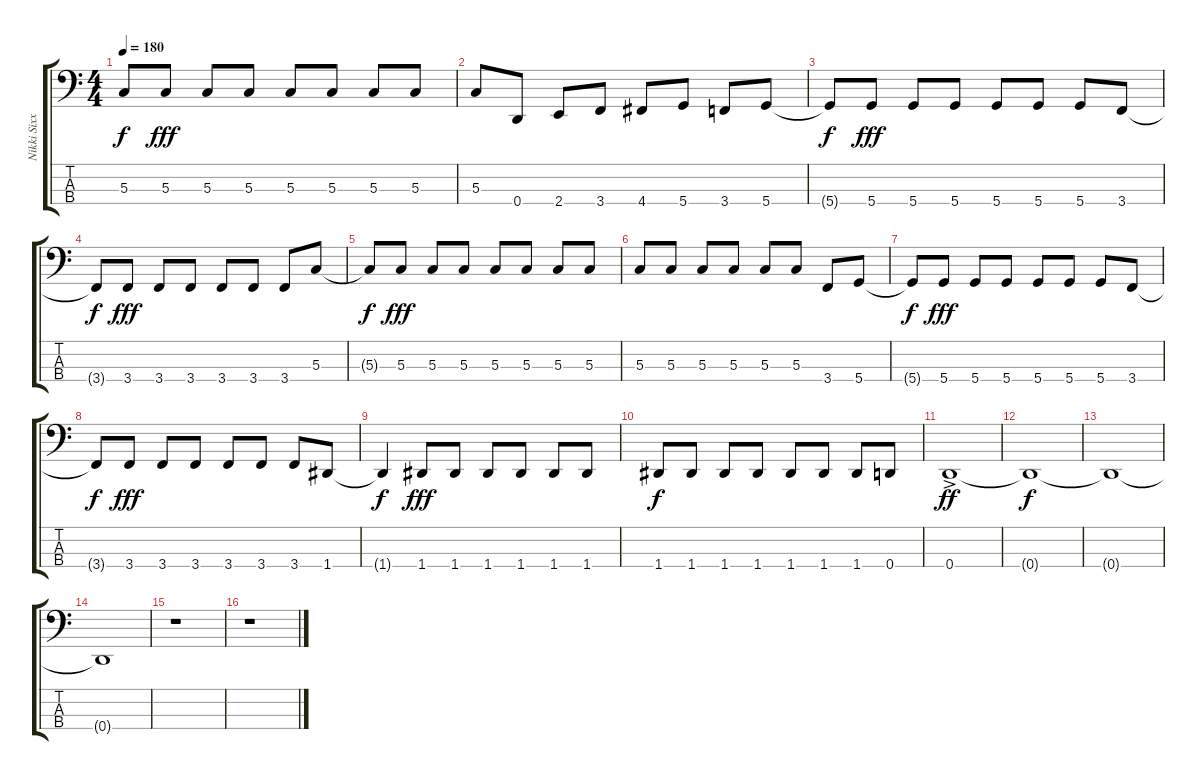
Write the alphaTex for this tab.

\track ("Nikki Sixx" "Nikki Sixx") {instrument electricbasspick}
\staff {score tabs}
\tuning (F2 C2 G1 D1) {hide}
\ts (4 4)
\tempo 180
\clef f4
\ks c
5.3{t}.8{dy f} 5.3.8{dy fff} 5.3.8 5.3.8 5.3.8 5.3.8 5.3.8 5.3.8 |
5.3.8 0.4.8 2.4.8 3.4.8 4.4.8 5.4.8 3.4.8 5.4.8 |
5.4{t}.8{dy f} 5.4.8{dy fff} 5.4.8 5.4.8 5.4.8 5.4.8 5.4.8 3.4.8 |
3.4{t}.8{dy f} 3.4.8{dy fff} 3.4.8 3.4.8 3.4.8 3.4.8 3.4.8 5.3.8 |
5.3{t}.8{dy f} 5.3.8{dy fff} 5.3.8 5.3.8 5.3.8 5.3.8 5.3.8 5.3.8 |
5.3.8 5.3.8 5.3.8 5.3.8 5.3.8 5.3.8 3.4.8 5.4.8 |
5.4{t}.8{dy f} 5.4.8{dy fff} 5.4.8 5.4.8 5.4.8 5.4.8 5.4.8 3.4.8 |
3.4{t}.8{dy f} 3.4.8{dy fff} 3.4.8 3.4.8 3.4.8 3.4.8 3.4.8 1.4.8 |
1.4{t}.4{dy f} 1.4.8{dy fff} 1.4.8 1.4.8 1.4.8 1.4.8 1.4.8 |
1.4.8{dy f} 1.4.8 1.4.8 1.4.8 1.4.8 1.4.8 1.4.8 0.4.8 |
0.4{ac}.1{dy ff} |
0.4{t}.1{dy f} |
0.4{t}.1 |
0.4{t}.1 |
r.1 |
r.1
